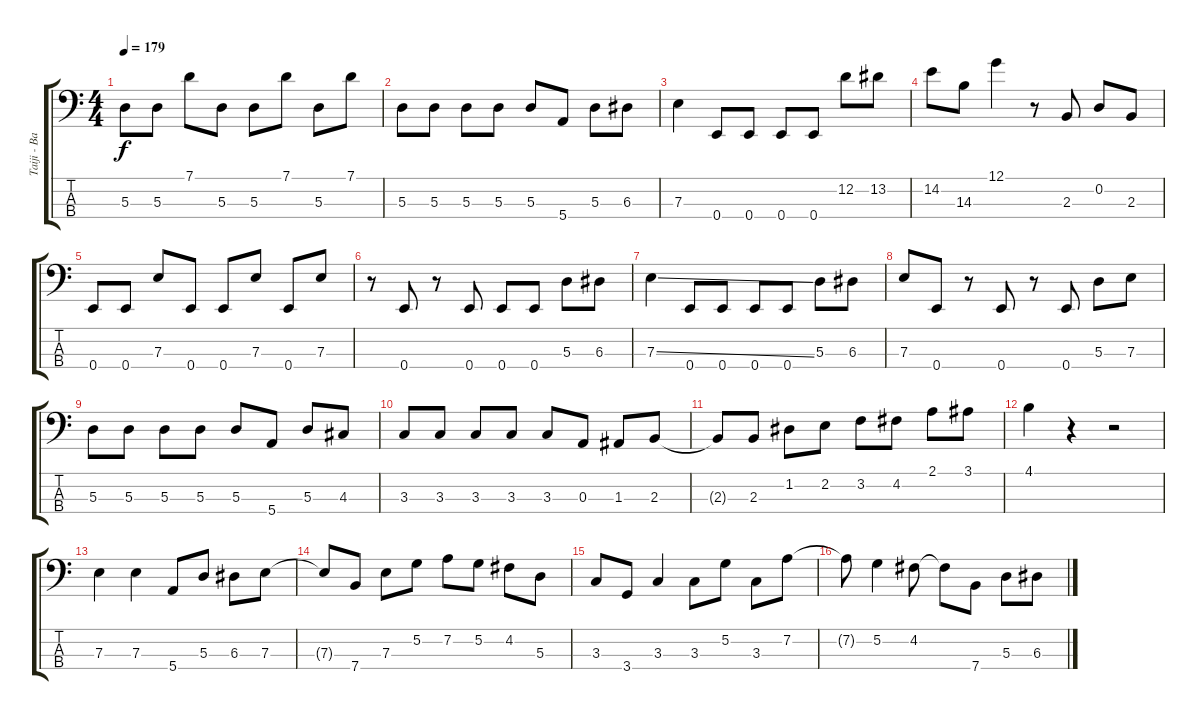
\track ("Taiji - Bass" "Taiji - Ba") {instrument electricbasspick}
\staff {score tabs}
\tuning (G2 D2 A1 E1) {hide}
\ts (4 4)
\tempo 179
\clef f4
\ks c
5.3.8{dy f} 5.3.8 7.1.8 5.3.8 5.3.8 7.1.8 5.3.8 7.1.8 |
5.3.8 5.3.8 5.3.8 5.3.8 5.3.8 5.4.8 5.3.8 6.3.8 |
7.3.4 0.4.8 0.4.8 0.4.8 0.4.8 12.2.8 13.2.8 |
14.2.8 14.3.8 12.1.4 r.8 2.3.8 0.2.8 2.3.8 |
0.4.8 0.4.8 7.3.8 0.4.8 0.4.8 7.3.8 0.4.8 7.3.8 |
r.8 0.4.8 r.8 0.4.8 0.4.8 0.4.8 5.3.8 6.3.8 |
7.3{ss}.4 0.4.8 0.4.8 0.4.8 0.4.8 5.3.8 6.3.8 |
7.3.8 0.4.8 r.8 0.4.8 r.8 0.4.8 5.3.8 7.3.8 |
5.3.8 5.3.8 5.3.8 5.3.8 5.3.8 5.4.8 5.3.8 4.3.8 |
3.3.8 3.3.8 3.3.8 3.3.8 3.3.8 0.3.8 1.3.8 2.3.8 |
2.3{t}.8 2.3.8 1.2.8 2.2.8 3.2.8 4.2.8 2.1.8 3.1.8 |
4.1.4 r.4 r.2 |
7.3.4 7.3.4 5.4.8 5.3.8 6.3.8 7.3.8 |
7.3{t}.8 7.4.8 7.3.8 5.2.8 7.2.8 5.2.8 4.2.8 5.3.8 |
3.3.8 3.4.8 3.3.4 3.3.8 5.2.8 3.3.8 7.2.8 |
7.2{t}.8 5.2.4 4.2.8 4.2{t}.8 7.4.8 5.3.8 6.3.8
